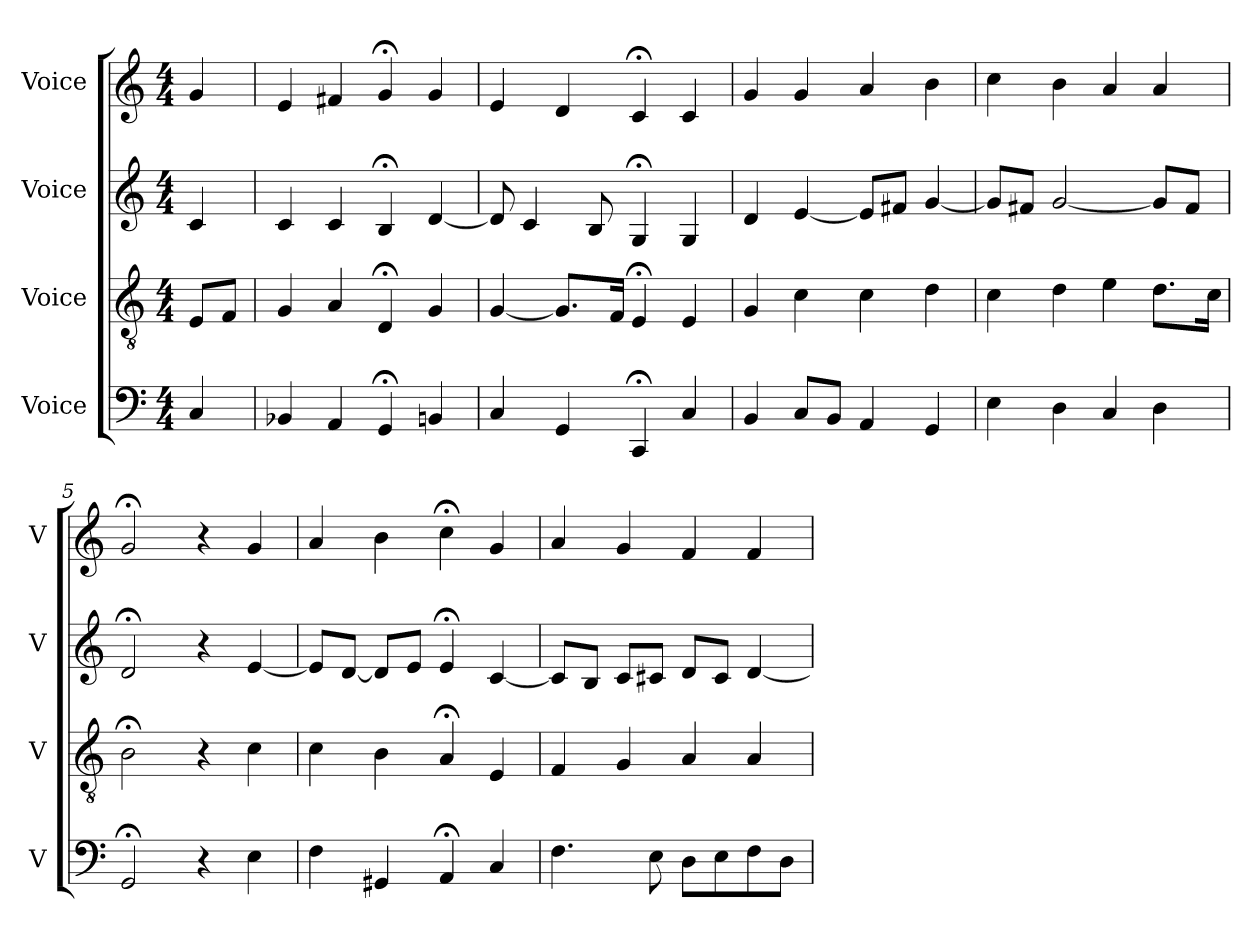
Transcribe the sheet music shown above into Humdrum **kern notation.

**kern	**kern	**kern	**kern
*part4	*part3	*part2	*part1
*staff4	*staff3	*staff2	*staff1
*I"Voice	*I"Voice	*I"Voice	*I"Voice
*I'V	*I'V	*I'V	*I'V
*clefF4	*clefGv2	*clefG2	*clefG2
*k[]	*k[]	*k[]	*k[]
*M4/4	*M4/4	*M4/4	*M4/4
*MM100	*MM100	*MM100	*MM100
=	=	=	=
4C/	8E/L	4c/	4g/
.	8F/J	.	.
=1	=1	=1	=1
4BB-X/	4G/	4c/	4e/
4AA/	4A/	4c/	4f#X/
4GG;/	4D;/	4B;/	4g;/
4BBn/	4G/	[4d/	4g/
=2	=2	=2	=2
4C/	[4G/	8d/]	4e/
.	.	4c/	.
4GG/	8.G/L]	.	4d/
.	.	8B/	.
.	16F/Jk	.	.
4CC;/	4E;/	4G;/	4c;/
4C/	4E/	4G/	4c/
=3	=3	=3	=3
4BB/	4G/	4d/	4g/
8C/L	4c\	[4e/	4g/
8BB/J	.	.	.
4AA/	4c\	8e/L]	4a/
.	.	8f#X/J	.
4GG/	4d\	[4g/	4b\
=4	=4	=4	=4
4E\	4c\	8g/L]	4cc\
.	.	8f#X/J	.
4D\	4d\	[2g/	4b\
4C/	4e\	.	4a/
4D\	8.d\L	8g/L]	4a/
.	.	8f#/J	.
.	16c\Jk	.	.
!!LO:LB:g=z
=5	=5	=5	=5
2GG;/	2B;\	2d;/	2g;/
4r	4r	4r	4r
4E\	4c\	[4e/	4g/
=6	=6	=6	=6
4F\	4c\	8e/L]	4a/
.	.	[8d/J	.
4GG#X/	4B\	8d/L]	4b\
.	.	8e/J	.
4AA;/	4A;/	4e;/	4cc;\
4C/	4E/	[4c/	4g/
=7	=7	=7	=7
4.F\	4F/	8c/L]	4a/
.	.	8B/J	.
.	4G/	8c/L	4g/
8E\	.	8c#X/J	.
8D\L	4A/	8d/L	4f/
8E\	.	8c#/J	.
8F\	4A/	[4d/	4f/
8D\J	.	.	.
=	=	=	=
*-	*-	*-	*-
